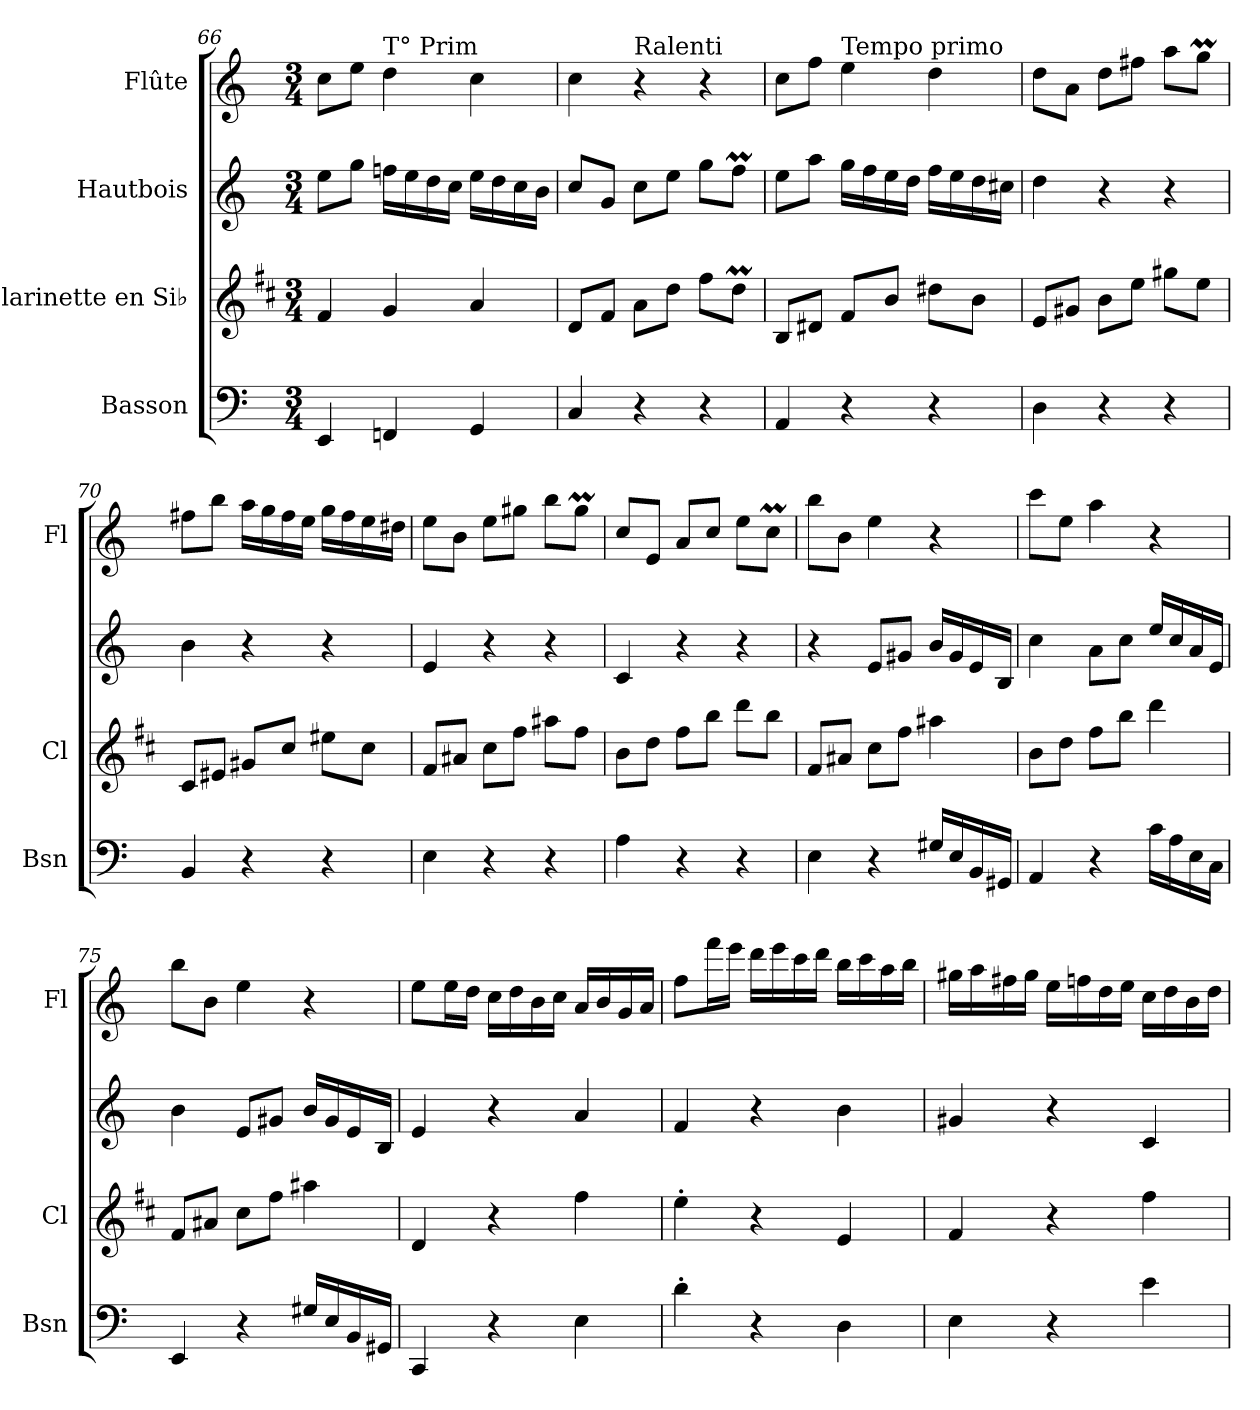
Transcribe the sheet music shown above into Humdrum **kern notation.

**kern	**kern	**kern	**kern
*part4	*part3	*part2	*part1
*staff4	*staff3	*staff2	*staff1
*I"Basson	*I"Clarinette en Si♭	*I"Hautbois	*I"Flûte
*I'Bsn	*I'Cl	*	*I'Fl
!!LO:LB:g=z
*clefF4	*clefG2	*clefG2	*clefG2
*	*ITrd1c2	*	*
*k[]	*k[]	*k[]	*k[]
*M3/4	*M3/4	*M3/4	*M3/4
=66	=66	=66	=66
4EE/	4e/	8ee\L	8cc\L
.	.	8gg\J	8ee\J
!	!	!	!LO:TX:a:t=T° Prim
4FFn/	4f/	16ffn\LL	4dd\
.	.	16ee\	.
.	.	16dd\	.
.	.	16cc\JJ	.
4GG/	4g/	16ee\LL	4cc\
.	.	16dd\	.
.	.	16cc\	.
.	.	16b\JJ	.
=67	=67	=67	=67
4C/	8c/L	8cc/L	4cc\
.	8e/J	8g/J	.
!	!	!	!LO:TX:a:t=Ralenti
4r	8g\L	8cc\L	4r
.	8cc\J	8ee\J	.
4r	8ee\L	8gg\L	4r
.	8ccM\J	8ffM\J	.
=68	=68	=68	=68
4AA/	8A/L	8ee\L	8cc\L
.	8c#X/J	8aa\J	8ff\J
!	!	!	!LO:TX:a:t=Tempo primo
4r	8e/L	16gg\LL	4ee\
.	.	16ff\	.
.	8a/J	16ee\	.
.	.	16dd\JJ	.
4r	8cc#X\L	16ff\LL	4dd\
.	.	16ee\	.
.	8a\J	16dd\	.
.	.	16cc#X\JJ	.
=69	=69	=69	=69
4D\	8d/L	4dd\	8dd\L
.	8f#X/J	.	8a\J
4r	8a\L	4r	8dd\L
.	8dd\J	.	8ff#X\J
4r	8ff#X\L	4r	8aa\L
.	8dd\J	.	8ggM\J
!!LO:PB:g=z
=70	=70	=70	=70
4BB/	8B/L	4b\	8ff#X\L
.	8d#X/J	.	8bb\J
4r	8f#X/L	4r	16aa\LL
.	.	.	16gg\
.	8b/J	.	16ff#\
.	.	.	16ee\JJ
4r	8dd#X\L	4r	16gg\LL
.	.	.	16ff#\
.	8b\J	.	16ee\
.	.	.	16dd#X\JJ
=71	=71	=71	=71
4E\	8e/L	4e/	8ee\L
.	8g#X/J	.	8b\J
4r	8b\L	4r	8ee\L
.	8ee\J	.	8gg#X\J
4r	8gg#X\L	4r	8bb\L
.	8ee\J	.	8gg#m\J
=72	=72	=72	=72
4A\	8a\L	4c/	8cc/L
.	8cc\J	.	8e/J
4r	8ee\L	4r	8a/L
.	8aa\J	.	8cc/J
4r	8ccc\L	4r	8ee\L
.	8aa\J	.	8ccM\J
=73	=73	=73	=73
4E\	8e/L	4r	8bb\L
.	8g#X/J	.	8b\J
4r	8b\L	8e/L	4ee\
.	8ee\J	8g#X/J	.
16G#X/LL	4gg#X\	16b/LL	4r
16E/	.	16g#/	.
16BB/	.	16e/	.
16GG#X/JJ	.	16B/JJ	.
!!LO:LB:g=z
=74	=74	=74	=74
4AA/	8a\L	4cc\	8ccc\L
.	8cc\J	.	8ee\J
4r	8ee\L	8a\L	4aa\
.	8aa\J	8cc\J	.
16c\LL	4ccc\	16ee/LL	4r
16A\	.	16cc/	.
16E\	.	16a/	.
16C\JJ	.	16e/JJ	.
=75	=75	=75	=75
4EE/	8e/L	4b\	8bb\L
.	8g#X/J	.	8b\J
4r	8b\L	8e/L	4ee\
.	8ee\J	8g#X/J	.
16G#X/LL	4gg#X\	16b/LL	4r
16E/	.	16g#/	.
16BB/	.	16e/	.
16GG#X/JJ	.	16B/JJ	.
=76	=76	=76	=76
4CC/	4c/	4e/	8ee\L
.	.	.	16ee\L
.	.	.	16dd\JJ
4r	4r	4r	16cc\LL
.	.	.	16dd\
.	.	.	16b\
.	.	.	16cc\JJ
4E\	4ee\	4a/	16a/LL
.	.	.	16b/
.	.	.	16g/
.	.	.	16a/JJ
!!LO:LB:g=z
=77	=77	=77	=77
4d'\	4dd'\	4f/	8ff\L
.	.	.	16fff\L
.	.	.	16eee\JJ
4r	4r	4r	16ddd\LL
.	.	.	16eee\
.	.	.	16ccc\
.	.	.	16ddd\JJ
4D\	4d/	4b\	16bb\LL
.	.	.	16ccc\
.	.	.	16aa\
.	.	.	16bb\JJ
=78	=78	=78	=78
4E\	4e/	4g#X/	16gg#X\LL
.	.	.	16aa\
.	.	.	16ff#X\
.	.	.	16gg#\JJ
4r	4r	4r	16ee\LL
.	.	.	16ffn\
.	.	.	16dd\
.	.	.	16ee\JJ
4e\	4ee\	4c/	16cc\LL
.	.	.	16dd\
.	.	.	16b\
.	.	.	16dd\JJ
=	=	=	=
*-	*-	*-	*-
